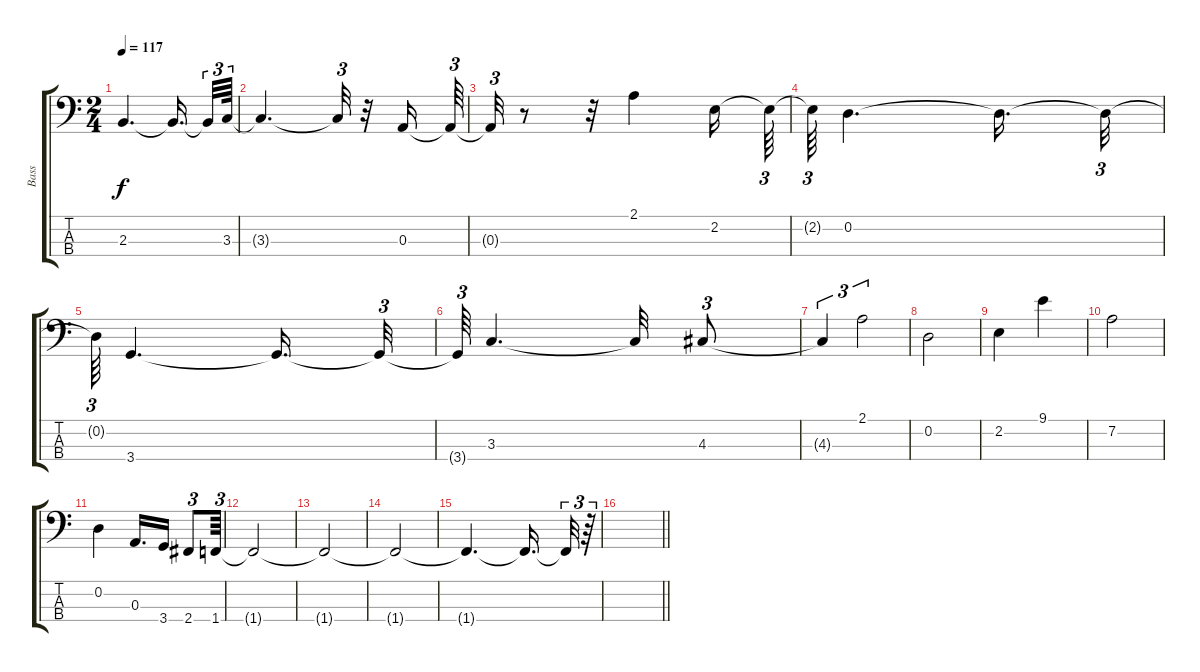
\track ("Bass" "Bass") {instrument fretlessbass}
\staff {score tabs}
\tuning (G2 D2 A1 E1) {hide}
\ts (2 4)
\tempo 117
\clef f4
\ks c
2.3{t}.4{d dy f} 2.3{t}.16{d beam splitsecondary} 2.3{t}.32{tu (3 2)} 3.3.64{tu (3 2)} |
3.3{t}.4{d} 3.3{t}.32{tu (3 2)} r.32 0.3.16 0.3{t}.64{tu (3 2)} |
0.3{t}.32{tu (3 2)} r.8 r.32 2.1.4 2.2.16 2.2{t}.64{tu (3 2)} |
2.2{t}.64{tu (3 2)} 0.2.4{d} 0.2{t}.16{d} 0.2{t}.32{tu (3 2)} |
0.2{t}.64{tu (3 2)} 3.4.4{d} 3.4{t}.16{d} 3.4{t}.32{tu (3 2)} |
3.4{t}.64{tu (3 2)} 3.3.4{d} 3.3{t}.32 4.3.8{tu (3 2)} |
4.3{t}.4{tu (3 2)} 2.1.2{tu (3 2)} |
0.2.2 |
2.2.4 9.1.4 |
7.2.2 |
0.2.4 0.3.16{d} 3.4.16 2.4.8{tu (3 2)} 1.4.64{tu (3 2)} |
1.4{t}.2 |
1.4{t}.2 |
1.4{t}.2 |
1.4{t}.4{d} 1.4{t}.16{d} 1.4{t}.32{tu (3 2)} r.64{tu (3 2)} |
\barLineRight lightlight
